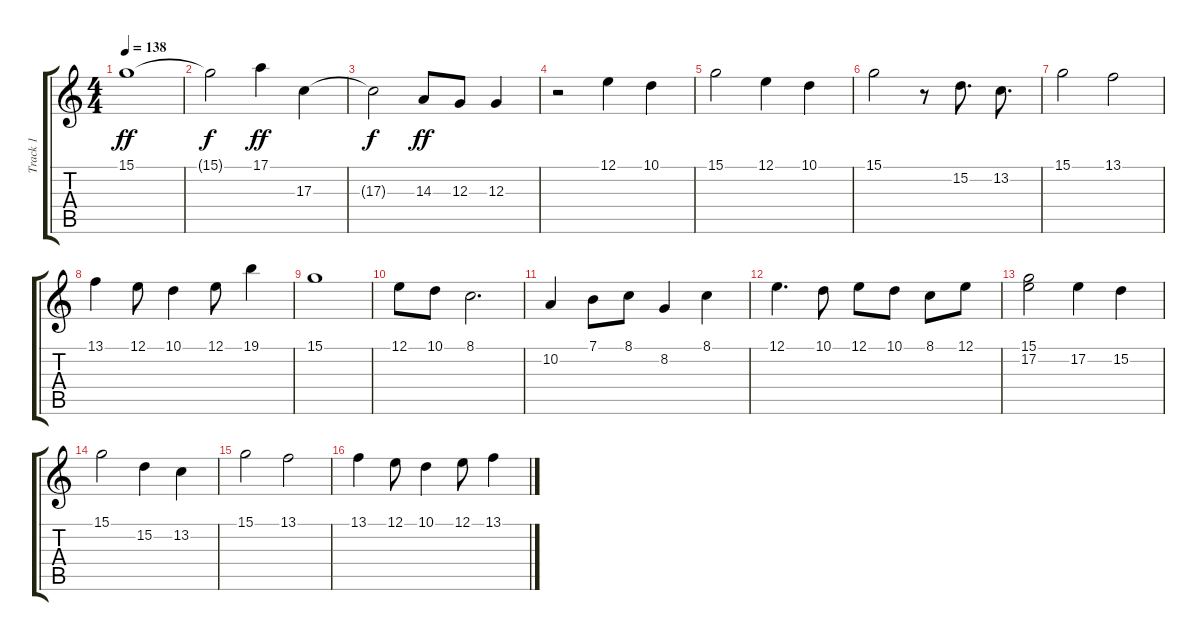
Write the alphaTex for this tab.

\track ("Track 1" "Track 1") {instrument clarinet}
\staff {score tabs}
\tuning (E4 B3 G3 D3 A2 E2) {hide}
\ts (4 4)
\tempo 138
\clef g2
\ks c
15.1.1{dy ff} |
15.1{t}.2{dy f} 17.1.4{dy ff} 17.3.4 |
17.3{t}.2{dy f} 14.3.8{dy ff} 12.3.8 12.3.4 |
r.2 12.1.4 10.1.4 |
15.1.2 12.1.4 10.1.4 |
15.1.2 r.8 15.2.8{d} 13.2.8{d} |
15.1.2 13.1.2 |
13.1.4 12.1.8 10.1.4 12.1.8 19.1.4 |
15.1.1 |
12.1.8 10.1.8 8.1.2{d} |
10.2.4 7.1.8 8.1.8 8.2.4 8.1.4 |
12.1.4{d} 10.1.8 12.1.8 10.1.8 8.1.8 12.1.8 |
(15.1 17.2).2 17.2.4 15.2.4 |
15.1.2 15.2.4 13.2.4 |
15.1.2 13.1.2 |
13.1.4 12.1.8 10.1.4 12.1.8 13.1.4
